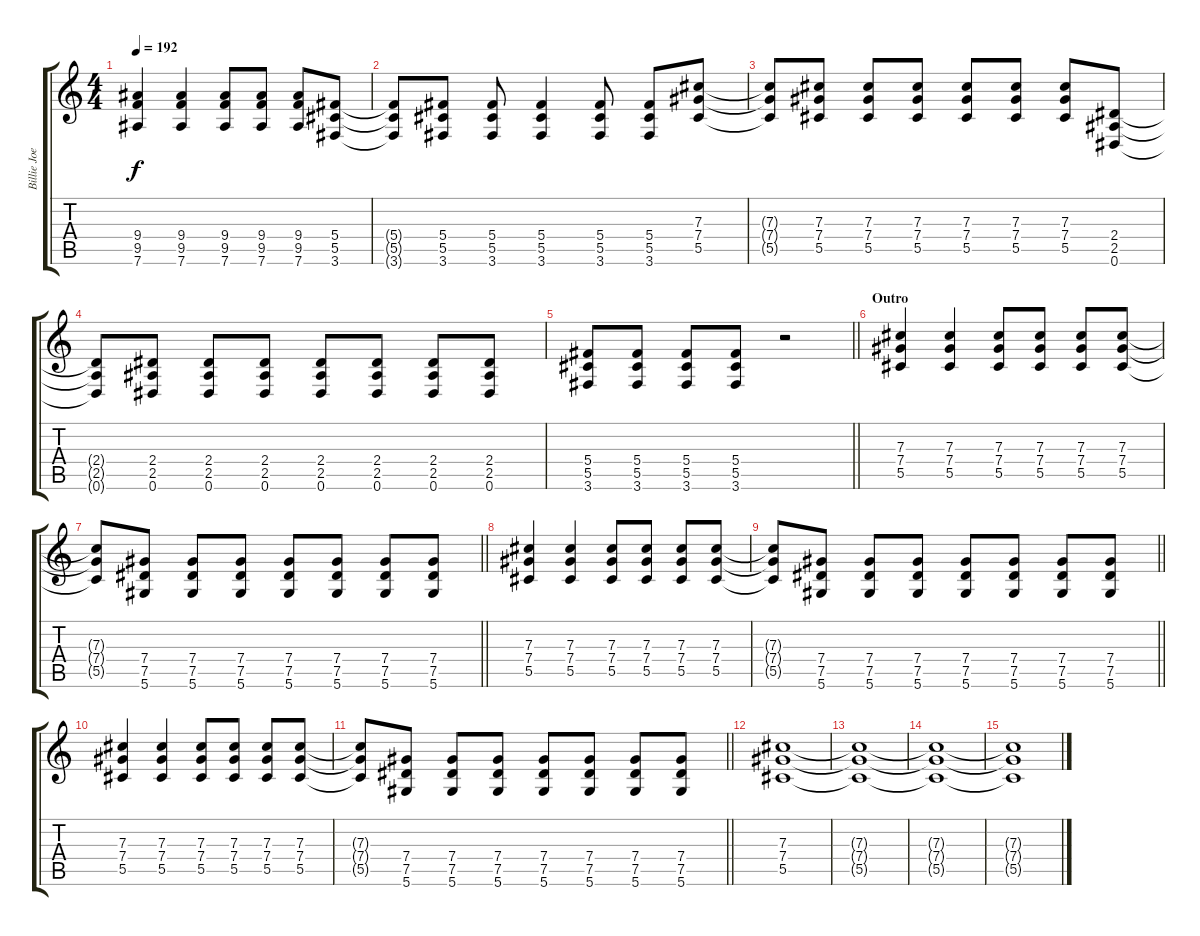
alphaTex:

\track ("Billie Joe Armstrong - Guitar" "Billie Joe") {instrument distortionguitar}
\staff {score tabs}
\tuning (Eb4 Bb3 Gb3 Db3 Ab2 Eb2) {hide}
\ts (4 4)
\tempo 192
\clef g2
\ks c
(9.4 9.5 7.6).4{dy f} (9.4 9.5 7.6).4 (9.4 9.5 7.6).8 (9.4 9.5 7.6).8 (9.4 9.5 7.6).8 (5.4 5.5 3.6).8 |
(5.4{t} 5.5{t} 3.6{t}).8 (5.4 5.5 3.6).8 (5.4 5.5 3.6).8 (5.4 5.5 3.6).4 (5.4 5.5 3.6).8 (5.4 5.5 3.6).8 (7.3 7.4 5.5).8 |
(7.3{t} 7.4{t} 5.5{t}).8 (7.3 7.4 5.5).8 (7.3 7.4 5.5).8 (7.3 7.4 5.5).8 (7.3 7.4 5.5).8 (7.3 7.4 5.5).8 (7.3 7.4 5.5).8 (2.4 2.5 0.6).8 |
(2.4{t} 2.5{t} 0.6{t}).8 (2.4 2.5 0.6).8 (2.4 2.5 0.6).8 (2.4 2.5 0.6).8 (2.4 2.5 0.6).8 (2.4 2.5 0.6).8 (2.4 2.5 0.6).8 (2.4 2.5 0.6).8 |
\barLineRight lightlight
(5.4 5.5 3.6).8 (5.4 5.5 3.6).8 (5.4 5.5 3.6).8 (5.4 5.5 3.6).8 r.2 |
\section ("" "Outro")
(7.3 7.4 5.5).4 (7.3 7.4 5.5).4 (7.3 7.4 5.5).8 (7.3 7.4 5.5).8 (7.3 7.4 5.5).8 (7.3 7.4 5.5).8 |
\barLineRight lightlight
(7.3{t} 7.4{t} 5.5{t}).8 (7.4 7.5 5.6).8 (7.4 7.5 5.6).8 (7.4 7.5 5.6).8 (7.4 7.5 5.6).8 (7.4 7.5 5.6).8 (7.4 7.5 5.6).8 (7.4 7.5 5.6).8 |
(7.3 7.4 5.5).4 (7.3 7.4 5.5).4 (7.3 7.4 5.5).8 (7.3 7.4 5.5).8 (7.3 7.4 5.5).8 (7.3 7.4 5.5).8 |
\barLineRight lightlight
(7.3{t} 7.4{t} 5.5{t}).8 (7.4 7.5 5.6).8 (7.4 7.5 5.6).8 (7.4 7.5 5.6).8 (7.4 7.5 5.6).8 (7.4 7.5 5.6).8 (7.4 7.5 5.6).8 (7.4 7.5 5.6).8 |
(7.3 7.4 5.5).4 (7.3 7.4 5.5).4 (7.3 7.4 5.5).8 (7.3 7.4 5.5).8 (7.3 7.4 5.5).8 (7.3 7.4 5.5).8 |
\barLineRight lightlight
(7.3{t} 7.4{t} 5.5{t}).8 (7.4 7.5 5.6).8 (7.4 7.5 5.6).8 (7.4 7.5 5.6).8 (7.4 7.5 5.6).8 (7.4 7.5 5.6).8 (7.4 7.5 5.6).8 (7.4 7.5 5.6).8 |
(7.3 7.4 5.5).1 |
(7.3{t} 7.4{t} 5.5{t}).1 |
(7.3{t} 7.4{t} 5.5{t}).1 |
(7.3{t} 7.4{t} 5.5{t}).1
